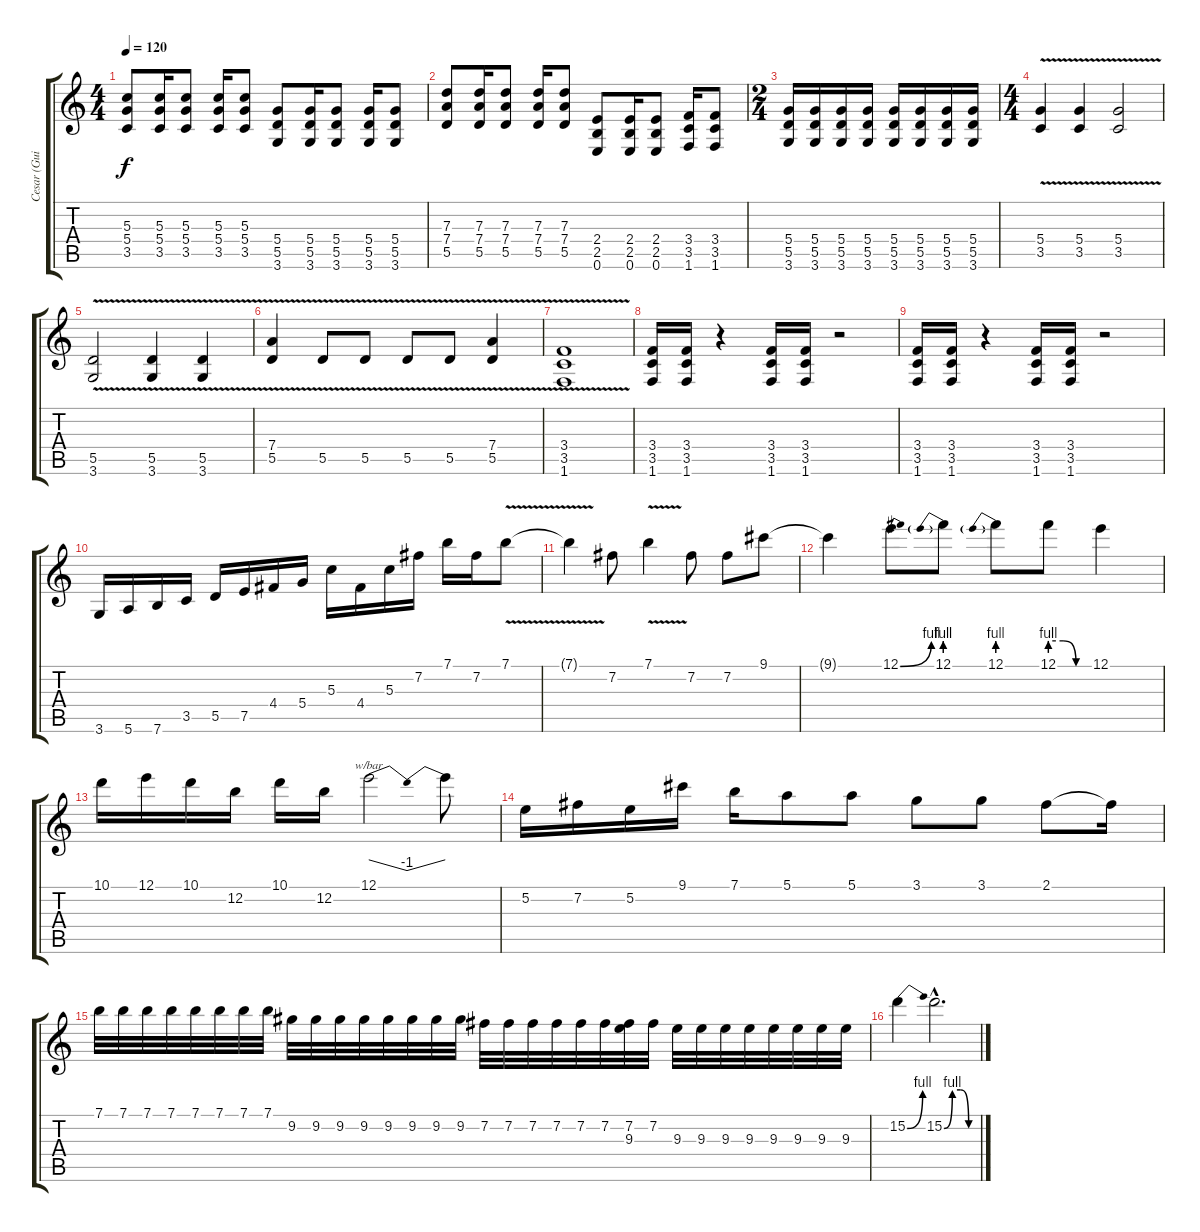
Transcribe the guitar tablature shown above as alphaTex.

\track ("Cesar (Guitar I)" "Cesar (Gui") {instrument acousticguitarsteel}
\staff {score tabs}
\tuning (E4 B3 G3 D3 A2 E2) {hide}
\ts (4 4)
\tempo 120
\clef g2
\ks c
(5.3 5.4 3.5).8{dy f} (5.3 5.4 3.5).16 (5.3 5.4 3.5).8 (5.3 5.4 3.5).16 (5.3 5.4 3.5).8 (5.4 5.5 3.6).8 (5.4 5.5 3.6).16 (5.4 5.5 3.6).8 (5.4 5.5 3.6).16 (5.4 5.5 3.6).8 |
(7.3 7.4 5.5).8 (7.3 7.4 5.5).16 (7.3 7.4 5.5).8 (7.3 7.4 5.5).16 (7.3 7.4 5.5).8 (2.4 2.5 0.6).8 (2.4 2.5 0.6).16 (2.4 2.5 0.6).8 (3.4 3.5 1.6).16 (3.4 3.5 1.6).8 |
\ts (2 4)
(5.4 5.5 3.6).16 (5.4 5.5 3.6).16 (5.4 5.5 3.6).16 (5.4 5.5 3.6).16 (5.4 5.5 3.6).16 (5.4 5.5 3.6).16 (5.4 5.5 3.6).16 (5.4 5.5 3.6).16 |
\ts (4 4)
(5.4{v} 3.5).4{volume 16} (5.4{v} 3.5).4 (5.4{v} 3.5).2 |
(5.5{v} 3.6{v}).2 (5.5{v} 3.6{v}).4 (5.5{v} 3.6{v}).4 |
(7.4{v} 5.5{v}).4 5.5{v}.8 5.5{v}.8 5.5{v}.8 5.5{v}.8 (7.4{v} 5.5{v}).4 |
(3.4{v} 3.5 1.6{v}).1 |
(3.4 3.5 1.6).16 (3.4 3.5 1.6).16 r.4 (3.4 3.5 1.6).16 (3.4 3.5 1.6).16 r.2 |
(3.4 3.5 1.6).16 (3.4 3.5 1.6).16 r.4 (3.4 3.5 1.6).16 (3.4 3.5 1.6).16 r.2 |
3.6.16 5.6.16 7.6.16 3.5.16 5.5.16 7.5.16 4.4.16 5.4.16 5.3.16 4.4.16 5.3.16 7.2.16 7.1.16 7.2.16 7.1{v}.8 |
7.1{t}.4 7.2.8 7.1{v}.4 7.2.8 7.2.8 9.1.8 |
9.1{t}.4 12.1{be (bend 0 0 60 4)}.8 12.1{be (prebend 0 4 60 4)}.8 12.1{be (prebend 0 4 60 4)}.8 12.1{be (custom 0 4 20 4 40 0 60 0)}.8 12.1.4 |
10.1.16 12.1.16 10.1.16 12.2.16 10.1.16 12.2.16 12.1.2{tbe (dip default 0 0 30 -4 60 0)} 12.1{t}.8 |
5.2.16 7.2.16 5.2.16 9.1.16 7.1.16 5.1.8 5.1.8 3.1.8 3.1.8 2.1.8 2.1{t}.16 |
7.1.32 7.1.32 7.1.32 7.1.32 7.1.32 7.1.32 7.1.32 7.1.32 9.2.32 9.2.32 9.2.32 9.2.32 9.2.32 9.2.32 9.2.32 9.2.32 7.2.32 7.2.32 7.2.32 7.2.32 7.2.32 7.2.32 (7.2 9.3).32 7.2.32 9.3.32 9.3.32 9.3.32 9.3.32 9.3.32 9.3.32 9.3.32 9.3.32 |
15.2{be (bend 0 0 60 4)}.4 15.2{be (custom 0 0 15 4 30 4 45 0 60 0) hac}.2{d}
